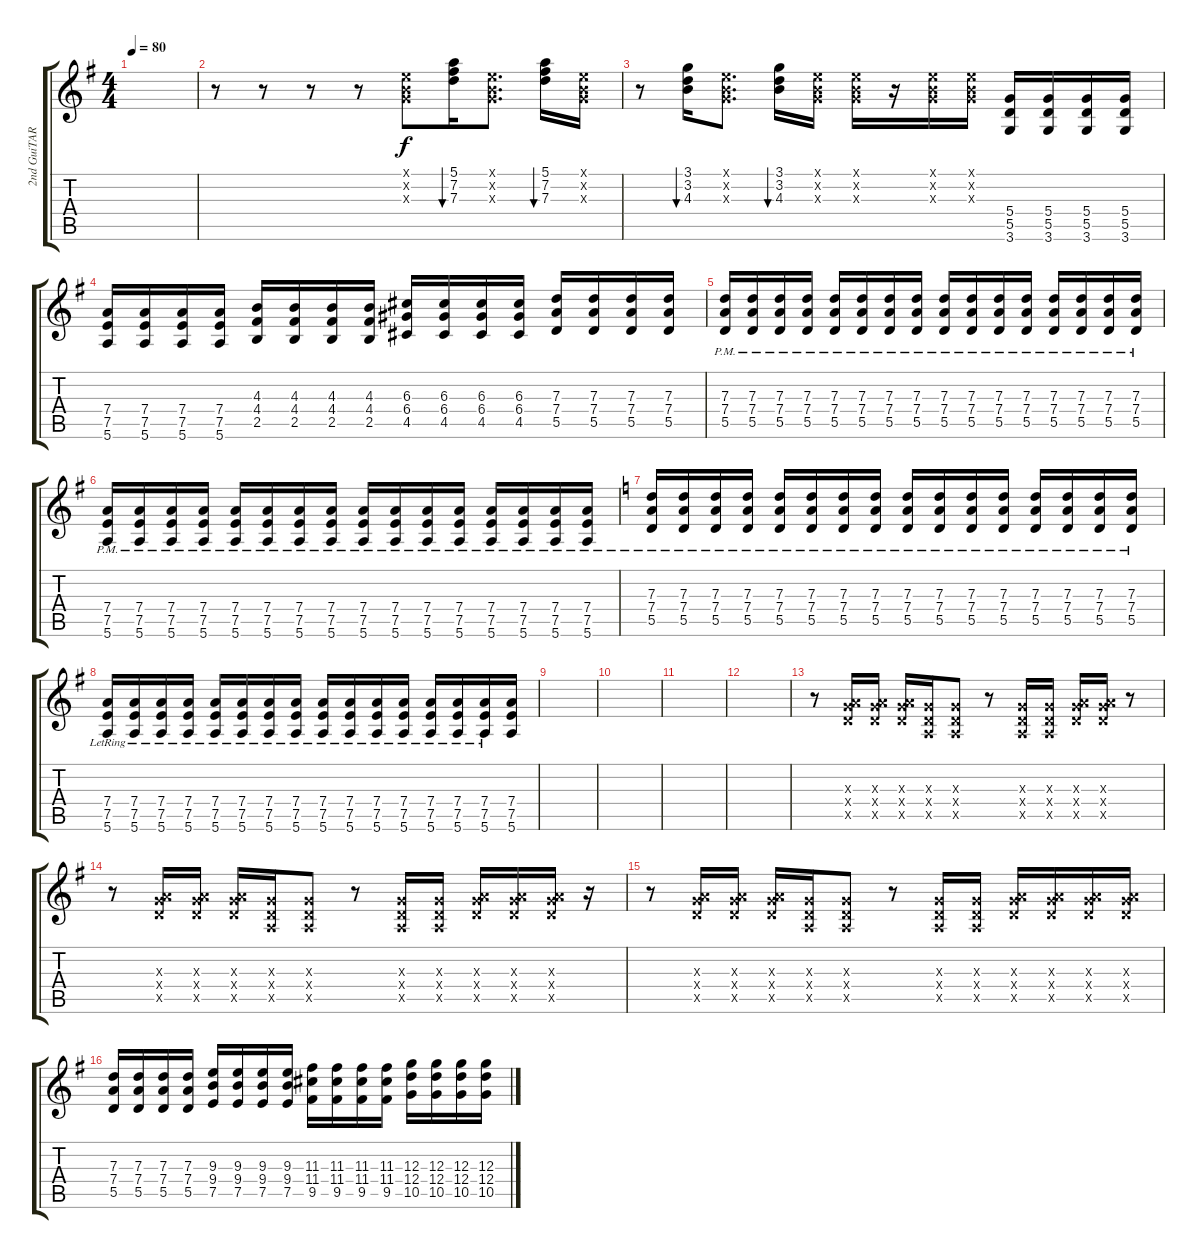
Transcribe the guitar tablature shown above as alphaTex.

\track ("2nd GuiTAR" "2nd GuiTAR") {instrument distortionguitar}
\staff {score tabs}
\tuning (E4 B3 G3 D3 A2 E2) {hide}
\ts (4 4)
\tempo 80
\clef g2
\ks eminor
|
r.8{instrument distortionguitar} r.8 r.8 r.8 (0.1{x} 0.2{x} 0.3{x}).8 (5.1 7.2 7.3).16{bu 480} (0.1{x} 0.2{x} 0.3{x}).8{d} (5.1 7.2 7.3).16{bu 480} (0.1{x} 0.2{x} 0.3{x}).16 |
r.8 (3.1 3.2 4.3).16{bu 480} (0.1{x} 0.2{x} 0.3{x}).8{d} (3.1 3.2 4.3).16{bu 480} (0.1{x} 0.2{x} 0.3{x}).16 (0.1{x} 0.2{x} 0.3{x}).16 r.16{instrument distortionguitar} (0.1{x} 0.2{x} 0.3{x}).16 (0.1{x} 0.2{x} 0.3{x}).16 (5.4 5.5 3.6).16 (5.4 5.5 3.6).16 (5.4 5.5 3.6).16 (5.4 5.5 3.6).16 |
(7.4 7.5 5.6).16 (7.4 7.5 5.6).16 (7.4 7.5 5.6).16 (7.4 7.5 5.6).16 (4.3 4.4 2.5).16 (4.3 4.4 2.5).16 (4.3 4.4 2.5).16 (4.3 4.4 2.5).16 (6.3 6.4 4.5).16 (6.3 6.4 4.5).16 (6.3 6.4 4.5).16 (6.3 6.4 4.5).16 (7.3 7.4 5.5).16 (7.3 7.4 5.5).16 (7.3 7.4 5.5).16 (7.3 7.4 5.5).16 |
(7.3{pm} 7.4{pm} 5.5{pm}).16 (7.3{pm} 7.4{pm} 5.5{pm}).16 (7.3{pm} 7.4{pm} 5.5{pm}).16 (7.3{pm} 7.4{pm} 5.5{pm}).16 (7.3{pm} 7.4{pm} 5.5{pm}).16 (7.3{pm} 7.4{pm} 5.5{pm}).16 (7.3{pm} 7.4{pm} 5.5{pm}).16 (7.3{pm} 7.4{pm} 5.5{pm}).16 (7.3{pm} 7.4{pm} 5.5{pm}).16 (7.3{pm} 7.4{pm} 5.5{pm}).16 (7.3{pm} 7.4{pm} 5.5{pm}).16 (7.3{pm} 7.4{pm} 5.5{pm}).16 (7.3{pm} 7.4{pm} 5.5{pm}).16 (7.3{pm} 7.4{pm} 5.5{pm}).16 (7.3{pm} 7.4{pm} 5.5{pm}).16 (7.3{pm} 7.4{pm} 5.5{pm}).16 |
(7.4{pm} 7.5{pm} 5.6{pm}).16 (7.4{pm} 7.5{pm} 5.6{pm}).16 (7.4{pm} 7.5{pm} 5.6{pm}).16 (7.4{pm} 7.5{pm} 5.6{pm}).16 (7.4{pm} 7.5{pm} 5.6{pm}).16 (7.4{pm} 7.5{pm} 5.6{pm}).16 (7.4{pm} 7.5{pm} 5.6{pm}).16 (7.4{pm} 7.5{pm} 5.6{pm}).16 (7.4{pm} 7.5{pm} 5.6{pm}).16 (7.4{pm} 7.5{pm} 5.6{pm}).16 (7.4{pm} 7.5{pm} 5.6{pm}).16 (7.4{pm} 7.5{pm} 5.6{pm}).16 (7.4{pm} 7.5{pm} 5.6{pm}).16 (7.4{pm} 7.5{pm} 5.6{pm}).16 (7.4{pm} 7.5{pm} 5.6{pm}).16 (7.4{pm} 7.5{pm} 5.6{pm}).16 |
\ks c
(7.3{pm} 7.4{pm} 5.5{pm}).16 (7.3{pm} 7.4{pm} 5.5{pm}).16 (7.3{pm} 7.4{pm} 5.5{pm}).16 (7.3{pm} 7.4{pm} 5.5{pm}).16 (7.3{pm} 7.4{pm} 5.5{pm}).16 (7.3{pm} 7.4{pm} 5.5{pm}).16 (7.3{pm} 7.4{pm} 5.5{pm}).16 (7.3{pm} 7.4{pm} 5.5{pm}).16 (7.3{pm} 7.4{pm} 5.5{pm}).16 (7.3{pm} 7.4{pm} 5.5{pm}).16 (7.3{pm} 7.4{pm} 5.5{pm}).16 (7.3{pm} 7.4{pm} 5.5{pm}).16 (7.3{pm} 7.4{pm} 5.5{pm}).16 (7.3{pm} 7.4{pm} 5.5{pm}).16 (7.3{pm} 7.4{pm} 5.5{pm}).16 (7.3{pm} 7.4{pm} 5.5{pm}).16 |
\ks eminor
(7.4{lr} 7.5{lr} 5.6{lr}).16 (7.4{lr} 7.5{lr} 5.6{lr}).16 (7.4{lr} 7.5{lr} 5.6{lr}).16 (7.4{lr} 7.5{lr} 5.6{lr}).16 (7.4{lr} 7.5{lr} 5.6{lr}).16 (7.4{lr} 7.5{lr} 5.6{lr}).16 (7.4{lr} 7.5{lr} 5.6{lr}).16 (7.4{lr} 7.5{lr} 5.6{lr}).16 (7.4{lr} 7.5{lr} 5.6{lr}).16 (7.4{lr} 7.5{lr} 5.6{lr}).16 (7.4{lr} 7.5{lr} 5.6{lr}).16 (7.4{lr} 7.5{lr} 5.6{lr}).16 (7.4{lr} 7.5{lr} 5.6{lr}).16 (7.4{lr} 7.5{lr} 5.6{lr}).16 (7.4{lr} 7.5{lr} 5.6{lr}).16 (7.4 7.5 5.6).16 |
|
|
|
|
r.8 (0.3{x} 7.4{x} 5.5{x}).16 (0.3{x} 7.4{x} 5.5{x}).16 (0.3{x} 7.4{x} 5.5{x}).16 (0.3{x} 0.4{x} 0.5{x}).16 (0.3{x} 0.4{x} 0.5{x}).8 r.8 (0.3{x} 0.4{x} 0.5{x}).16 (0.3{x} 0.4{x} 0.5{x}).16 (0.3{x} 7.4{x} 5.5{x}).16 (0.3{x} 7.4{x} 5.5{x}).16 r.8 |
r.8 (0.3{x} 7.4{x} 5.5{x}).16 (0.3{x} 7.4{x} 5.5{x}).16 (0.3{x} 7.4{x} 5.5{x}).16 (0.3{x} 0.4{x} 0.5{x}).16 (0.3{x} 0.4{x} 0.5{x}).8 r.8 (0.3{x} 0.4{x} 0.5{x}).16 (0.3{x} 0.4{x} 0.5{x}).16 (0.3{x} 7.4{x} 5.5{x}).16 (0.3{x} 7.4{x} 5.5{x}).16 (0.3{x} 7.4{x} 5.5{x}).16 r.16 |
r.8 (0.3{x} 7.4{x} 5.5{x}).16 (0.3{x} 7.4{x} 5.5{x}).16 (0.3{x} 7.4{x} 5.5{x}).16 (0.3{x} 0.4{x} 0.5{x}).16 (0.3{x} 0.4{x} 0.5{x}).8 r.8 (0.3{x} 0.4{x} 0.5{x}).16 (0.3{x} 0.4{x} 0.5{x}).16 (0.3{x} 7.4{x} 5.5{x}).16 (0.3{x} 7.4{x} 5.5{x}).16 (0.3{x} 7.4{x} 5.5{x}).16 (0.3{x} 7.4{x} 5.5{x}).16 |
(7.3 7.4 5.5).16 (7.3 7.4 5.5).16 (7.3 7.4 5.5).16 (7.3 7.4 5.5).16 (9.3 9.4 7.5).16 (9.3 9.4 7.5).16 (9.3 9.4 7.5).16 (9.3 9.4 7.5).16 (11.3 11.4 9.5).16 (11.3 11.4 9.5).16 (11.3 11.4 9.5).16 (11.3 11.4 9.5).16 (12.3 12.4 10.5).16 (12.3 12.4 10.5).16 (12.3 12.4 10.5).16 (12.3 12.4 10.5).16
